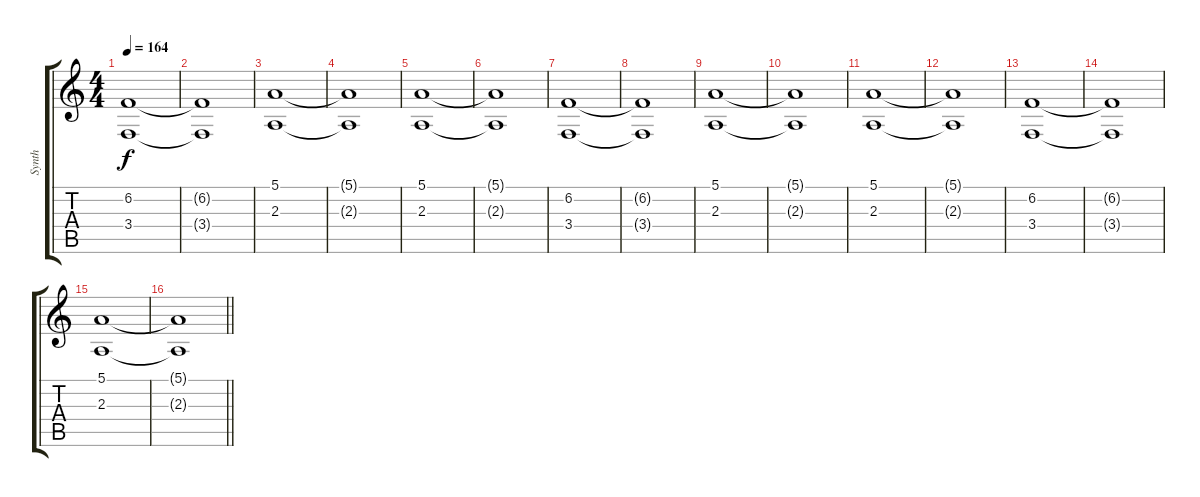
\track ("Synth" "Synth") {instrument synthvoice}
\staff {score tabs}
\tuning (E4 B3 G3 D3 A2 E2) {hide}
\ts (4 4)
\tempo 164
\clef g2
\ks c
(6.2 3.4).1{dy f} |
(6.2{t} 3.4{t}).1 |
(5.1 2.3).1 |
(5.1{t} 2.3{t}).1 |
(5.1 2.3).1 |
(5.1{t} 2.3{t}).1 |
(6.2 3.4).1 |
(6.2{t} 3.4{t}).1 |
(5.1 2.3).1 |
(5.1{t} 2.3{t}).1 |
(5.1 2.3).1 |
(5.1{t} 2.3{t}).1 |
(6.2 3.4).1 |
(6.2{t} 3.4{t}).1 |
(5.1 2.3).1 |
\barLineRight lightlight
(5.1{t} 2.3{t}).1
